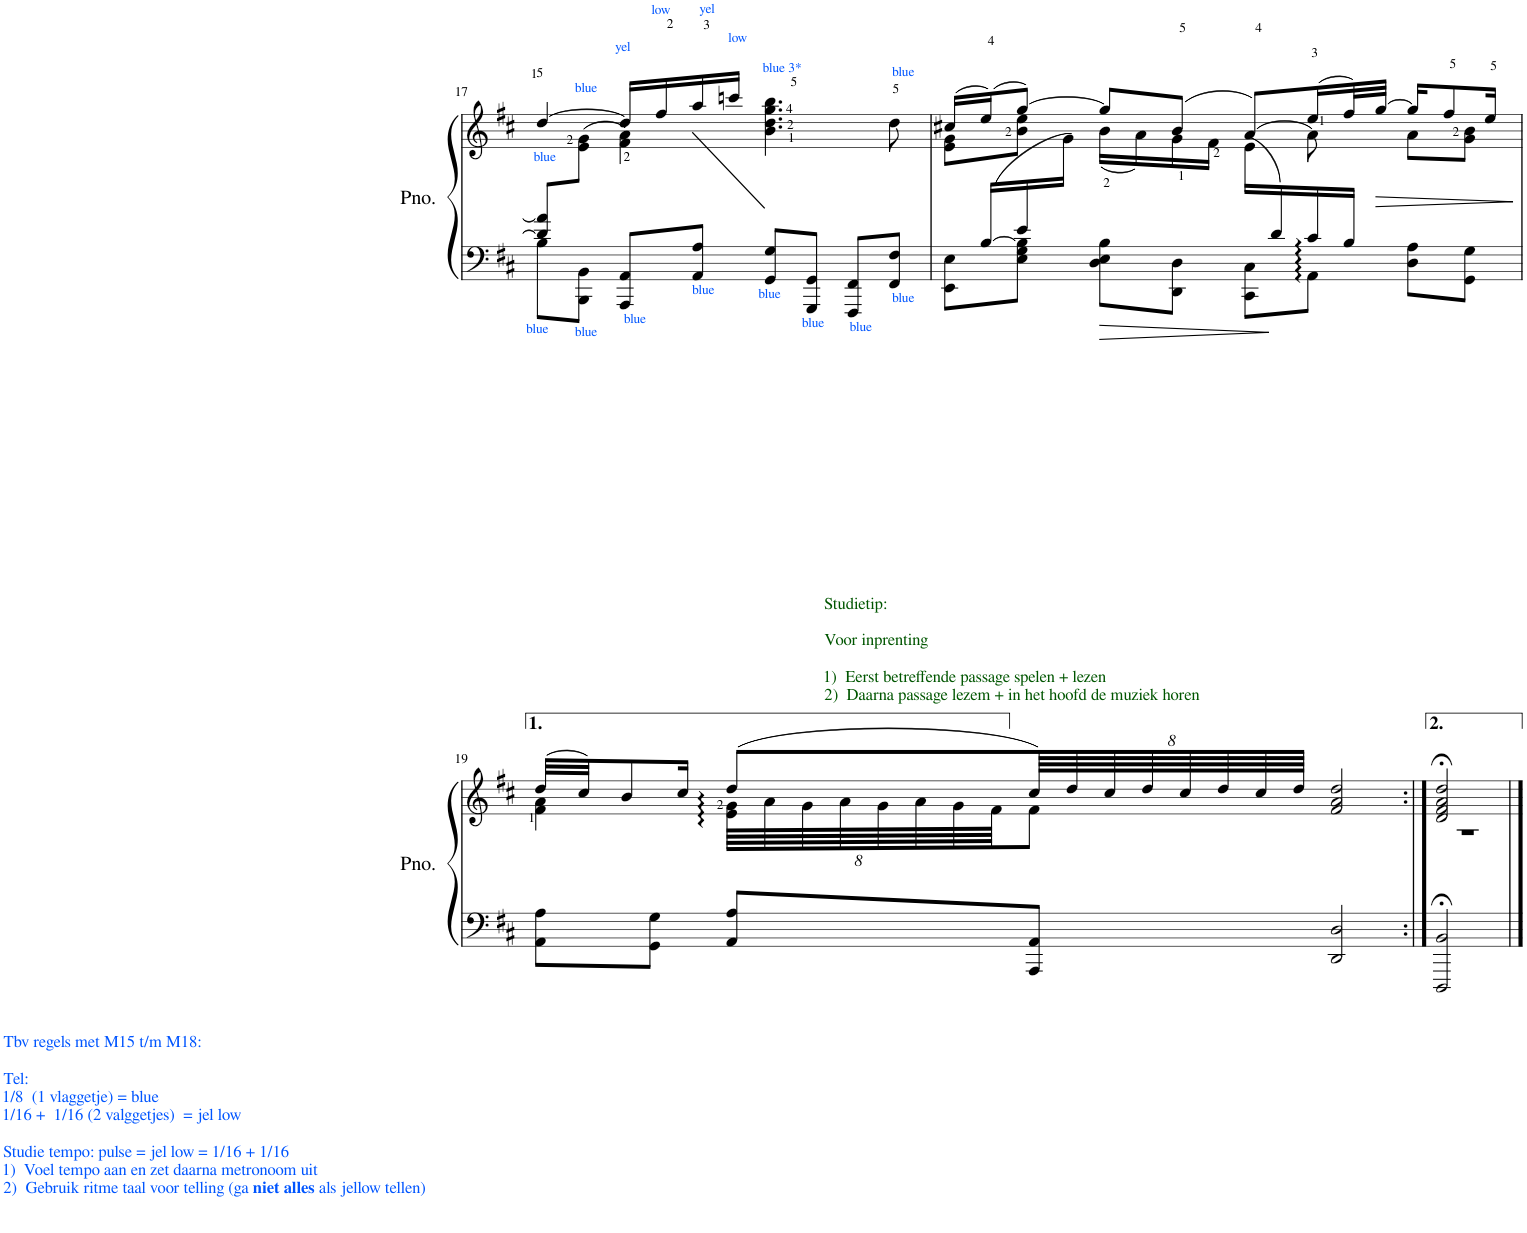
**kern	**kern	**dynam
*part1	*part1	*part1
*staff2	*staff1	*staff1/2
*I"Piano	*	*
*I'Pno.	*	*
!!LO:PB:g=z
*clefF4	*clefG2	*
*k[f#c#]	*k[f#c#]	*
*M4/4	*M4/4	*
*met(c)	*met(c)	*
=17	=17	=17
*^	*^	*
*	*^	*	*	*
!	!	!	!LO:TX:b:color=#0055FF:t=blue	!	!
!LO:TX:b:color=#0055FF:t=blue	!	!	!	!	!
8d/] 8a/]L	8B\L	2ryy	[4dd/	8ryy	.
!	!	!	!	!LO:TX:a:color=#0055FF:t=blue	!
!LO:TX:b:color=#0055FF:t=blue	!	!	!	!	!
2..ryy	8BBB\ 8BB\J	.	.	(8e\ 8g\J	.
!	!	!	!LO:TX:a:color=#0055FF:t=yel	!	!
!	!LO:TX:b:color=#0055FF:t=blue	!	!	!	!
.	8AAA/ 8AA/L	.	16dd/LL]	4f#\ 4a\)	.
!	!	!	!LO:TX:a:color=#0055FF:t=low	!	!
.	.	.	16ff#/	.	.
!	!	!	!LO:TX:a:color=#0055FF:t=yel	!	!
!	!LO:TX:b:color=#0055FF:t=blue	!	!	!	!
.	8AA/ 8A/J	.	16aa/	.	.
!	!	!	!LO:TX:a:color=#0055FF:t=low	!	!
.	.	.	16cccn/JJ	.	.
!	!	!	!LO:TX:a:color=#0055FF:t=blue 3*	!	!
!	!LO:TX:b:color=#0055FF:t=blue	!	!	!	!
.	8GG/ 8G/L	2ryy	4.b\ 4.dd\ 4.gg\ 4.bb\	2ryy	.
!	!LO:TX:b:color=#0055FF:t=blue	!	!	!	!
.	8GGG/ 8GG/J	.	.	.	.
!	!LO:TX:b:color=#0055FF:t=blue	!	!	!	!
.	8FFF#/ 8FF#/L	.	.	.	.
!	!	!	!LO:TX:a:color=#0055FF:t=blue	!	!
!	!LO:TX:b:color=#0055FF:t=blue	!	!	!	!
.	8FF#/ 8F#/J	.	8dd\	.	.
=18	=18	=18	=18	=18	=18
*	*	*	*	*^	*
!LO:TX:b:color=#005500:t=Studietip&colon;	!	!	!	!	!	!
!LO:TX:b:t=Voor inprenting	!	!	!	!	!	!
!LO:TX:b:t=1)  Eerst betreffende passage spelen + lezen	!	!	!	!	!	!
!LO:TX:b:t=2)  Daarna passage lezem + in het hoofd de muziek horen	!	!	!	!	!	!
16ryy	16ryy	8EE\ 8E\L	(16cc#X/LL	8e\ 8g\L	8.ryy	.
.	([16B/LL	.	(16ee/J)	.	.	.
.	16e/	8E\ 8G\ 8B\]J	[8gg/J)	8b\ 8ee\J	.	.
.	2ryy	.	.	.	16g\JJ)	.
.	.	8D\ 8E\ 8B\L	8gg/L]	(16b<\LL	4.ryy	.
.	.	.	.	16a\)	.	.
.	.	8DD\ 8D\J	(8b/J	16g\	.	.
.	.	.	.	16f#\JJ	.	.
.	.	8CC#\ 8C#\L	[8a/L)	(16e\LL	.	.
16d/)	.	.	.	8.ryy	.	.
16c#/	.	8AA\J	(16ee/L	.	8a\]	.
16B/JJ	4ryy	.	32ff#/L)	.	.	.
!	!	!	!	!	!	!LO:HP:b
.	.	.	[32gg/JJJ	.	.	>
4ryy	.	8D\ 8A\L	16gg/KL]	8a\L	4ryy	.
.	.	.	8ff#/	.	.	.
.	.	8GG\ 8G\J	.	8g\ 8b\J	.	.
.	16ryy	.	16ee/Jk	.	.	.
*v	*v	*v	*	*	*	*
*	*v	*v	*v	*
.	.	]
!!LO:LB:g=z
=19	=19	=19
*	*^	*
!LO:TX:b:color=#0055FF:t=Tbv regels met M15 t/m M18&colon;	!	!	!
!LO:TX:b:t=Tel&colon;	!	!	!
!LO:TX:b:t=1/8  (1 vlaggetje) = blue	!	!	!
!LO:TX:b:t=1/16 +  1/16 (2 valggetjes)  = jel low	!	!	!
!LO:TX:b:t=Studie tempo&colon; pulse = jel low = 1/16 + 1/16	!	!	!
!LO:TX:b:t=1)  Voel tempo aan en zet daarna metronoom uit	!	!	!
!LO:TX:b:t=2)  Gebruik ritme taal voor telling (ga	!	!	!
!LO:TX:b:B:t=niet alles	!	!	!
!LO:TX:b:t=als jellow tellen)	!	!	!
8AA\ 8A\L	(32dd/LLL	4f#\ 4a\	.
.	32cc#/JJ)	.	.
.	8b/	.	.
8GG\ 8G\J	.	.	.
.	16cc#/Jk	.	.
8AA/ 8A/L	(8dd/L	64e\ 64g\LLLL	.
.	.	64a\	.
.	.	64g\	.
.	.	64a\	.
.	.	64g\	.
.	.	64a\	.
.	.	64g\	.
.	.	64f#\JJJ	.
8AAA/ 8AA/J	64cc#/LLL)	8f#\J	.
.	64dd/	.	.
.	64cc#/	.	.
.	64dd/	.	.
.	64cc#/	.	.
.	64dd/	.	.
.	64cc#/	.	.
.	64dd/JJJJ	.	.
2DD/ 2D/	2f#/ 2a/ 2dd/	2ryy	.
=20:|!	=20:|!	=20:|!	=20:|!
2DDD/;< 2BB/;<	2d/;< 2f#/;< 2a/;< 2dd/;<	1r	.
2ryy	2ryy	.	.
*	*v	*v	*
==	==	==
*-	*-	*-
